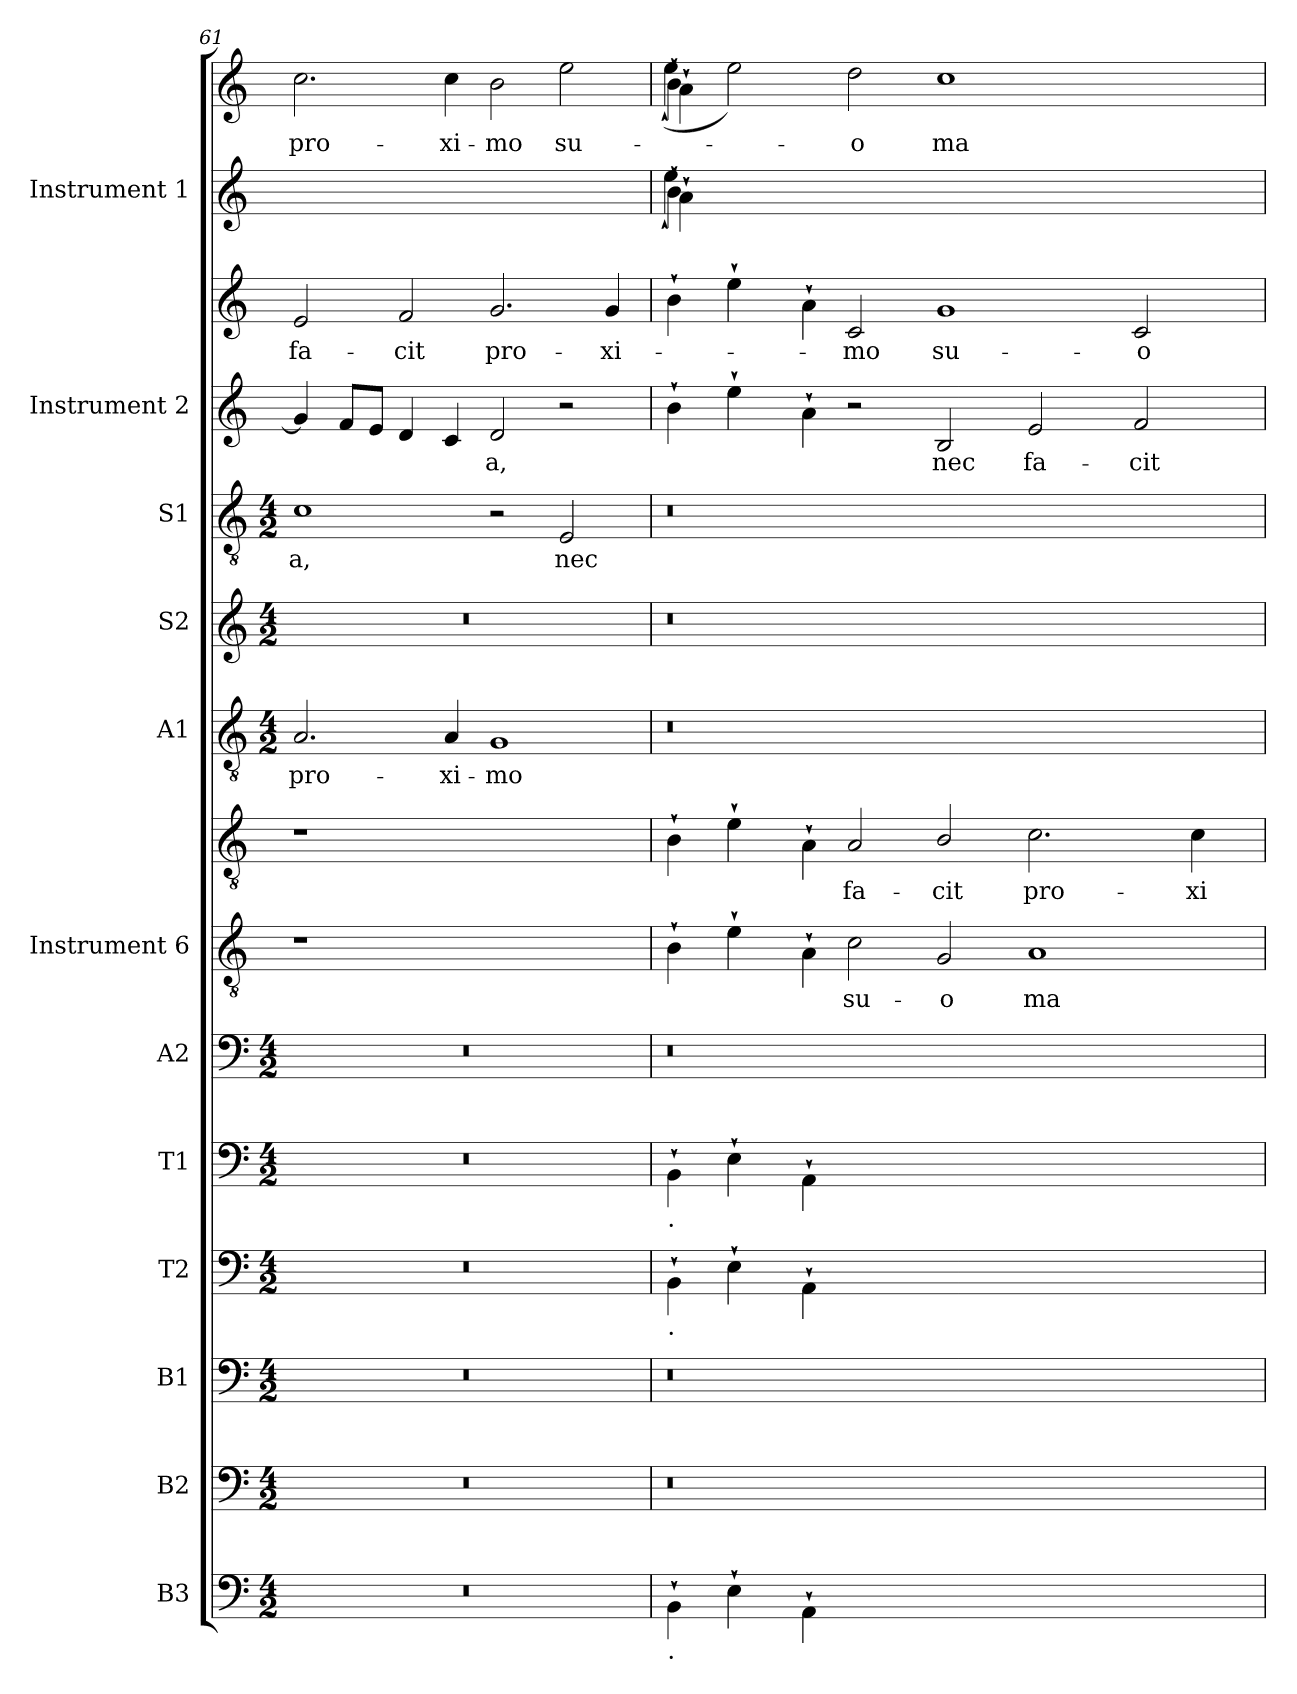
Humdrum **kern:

**kern	**kern	**kern	**kern	**kern	**kern	**kern	**text	**kern	**text	**kern	**text	**kern	**kern	**text	**kern	**text	**kern	**text	**kern	**kern	**text
*part12	*part11	*part10	*part9	*part8	*part7	*part6	*part6	*part6	*part6	*part5	*part5	*part4	*part3	*part3	*part2	*part2	*part2	*part2	*part1	*part1	*part1
*staff15	*staff14	*staff13	*staff12	*staff11	*staff10	*staff9	*staff9	*staff8	*staff8	*staff7	*staff7	*staff6	*staff5	*staff5	*staff4	*staff4	*staff3	*staff3	*staff2	*staff1	*staff1
*I"B3	*I"B2	*I"B1	*I"T2	*I"T1	*I"A2	*I"Instrument 6	*	*	*	*I"A1	*	*I"S2	*I"S1	*	*I"Instrument 2	*	*	*	*I"Instrument 1	*	*
*clefF4	*clefF4	*clefF4	*clefF4	*clefF4	*clefF4	*clefGv2	*	*clefGv2	*	*clefGv2	*	*clefG2	*clefGv2	*	*clefG2	*	*clefG2	*	*clefG2	*clefG2	*
*	*	*	*	*	*	*	*	*	*	*k[]	*	*	*	*	*	*	*	*	*	*	*
*	*	*	*	*	*	*	*	*	*	*C:	*	*	*	*	*	*	*	*	*	*	*
*M4/2	*M4/2	*M4/2	*M4/2	*M4/2	*M4/2	*	*	*	*	*M4/2	*	*M4/2	*M4/2	*	*	*	*	*	*	*	*
=61	=61	=61	=61	=61	=61	=61	=61	=61	=61	=61	=61	=61	=61	=61	=61	=61	=61	=61	=61	=61	=61
!	!	!	!	!	!	!	!	!	!	!	!LO:LY:b:cj	!	!	!LO:LY:b:rj	!	!	!	!LO:LY:b:rj	!	!	!LO:LY:b:cj
0r	0r	0r	0r	0r	0r	1r	.	1r	.	2.A/	pro-	0r	1c	-a,	4g/]	.	2e/	fa-	0ryy	2.cc\	pro-
.	.	.	.	.	.	.	.	.	.	.	.	.	.	.	8f/L	.	.	.	.	.	.
.	.	.	.	.	.	.	.	.	.	.	.	.	.	.	8e/J	.	.	.	.	.	.
!	!	!	!	!	!	!	!	!	!	!	!	!	!	!	!	!	!	!LO:LY:b:cj	!	!	!
.	.	.	.	.	.	.	.	.	.	.	.	.	.	.	4d/	.	2f/	-cit	.	.	.
!	!	!	!	!	!	!	!	!	!	!	!LO:LY:b:rj	!	!	!	!	!	!	!	!	!	!LO:LY:b:rj
.	.	.	.	.	.	.	.	.	.	4A/	-xi-	.	.	.	4c/	.	.	.	.	4cc\	-xi-
!	!	!	!	!	!	!	!	!	!	!	!LO:LY:b:cj	!	!	!	!	!LO:LY:b:cj	!	!LO:LY:b:cj	!	!	!LO:LY:b:cj
.	.	.	.	.	.	1ryy	.	1ryy	.	1G	-mo	.	2r	.	2d/	-a,	2.g/	pro-	.	2b\	-mo
!	!	!	!	!	!	!	!	!	!	!	!	!	!	!LO:LY:b:cj	!	!	!	!	!	!	!LO:LY:b:rj
.	.	.	.	.	.	.	.	.	.	.	.	.	2E/	nec	2r	.	.	.	.	2ee\	su-
!	!	!	!	!	!	!	!	!	!	!	!	!	!	!	!	!	!	!LO:LY:b:rj	!	!	!
.	.	.	.	.	.	.	.	.	.	.	.	.	.	.	.	.	4g/	-xi-	.	.	.
!!LO:PB:g=z
=62	=62	=62	=62	=62	=62	=62	=62	=62	=62	=62	=62	=62	=62	=62	=62	=62	=62	=62	=62	=62	=62
*	*	*	*	*	*	*	*	*	*	*	*	*	*	*	*	*	*	*	*^	*^	*
*	*	*	*	*	*	*	*	*	*	*	*	*	*	*	*	*	*	*	*	*^	*	*^	*
!	!	!	!	!LO:TX:b:t=.	!	!	!	!	!	!	!	!	!	!	!	!	!	!	!	!	!	!	!	!	!
!	!	!	!LO:TX:b:t=.	!	!	!	!	!	!	!	!	!	!	!	!	!	!	!	!	!	!	!	!	!	!
!LO:TX:b:t=.	!	!	!	!	!	!	!	!	!	!	!	!	!	!	!	!	!	!	!	!	!	!	!	!	!
*	*	*	*	*	*	*	*	*	*	*	*	*	*	*	*^	*	*	*	*	*	*^	*	*	*	*
4BB`<\	0r	0r	4BB`<\	4BB`<\	0r	4B`<\	.	4B`<\	.	0r	.	0r	0r	.	4b`<\	4ryy	.	4b`<\	.	4b`<\	4ee`<\	4a`<\	16..ryy	4b`<\	(<4ee`<\	4a`<\	.
.	.	.	.	.	.	.	.	.	.	.	.	.	.	.	.	.	.	.	.	.	.	.	1ryy	.	.	.	.
4E`<\	.	.	4E`<\	4E`<\	.	4e`<\	.	4e`<\	.	.	.	.	.	.	4ee`<\	8ryy	.	4ee`<\	.	0ryy	0ryy	0ryy	.	2ee\)	2ryy	2ryy	.
.	.	.	.	.	.	.	.	.	.	.	.	.	.	.	.	16ryy	.	.	.	.	.	.	.	.	.	.	.
.	.	.	.	.	.	.	.	.	.	.	.	.	.	.	.	64ryy	.	.	.	.	.	.	.	.	.	.	.
.	.	.	.	.	.	.	.	.	.	.	.	.	.	.	.	1ryy	.	.	.	.	.	.	.	.	.	.	.
4AA`<\	.	.	4AA`<\	4AA`<\	.	4A`<\	.	4A`<\	.	.	.	.	.	.	4a`<\	.	.	4a`<\	.	.	.	.	.	.	.	.	.
!	!	!	!	!	!	!	!LO:LY:b:rj	!	!LO:LY:b:rj	!	!	!	!	!	!	!	!	!	!LO:LY:b:cj	!	!	!	!	!	!	!	!LO:LY:b:rj
0ryy	.	.	0ryy	0ryy	.	2c\	su-	2A/	-fa-	.	.	.	.	.	2r	.	.	2c/	mo	.	.	.	.	2dd\	0ryy	0ryy	-o
.	.	.	.	.	.	.	.	.	.	.	.	.	.	.	.	.	.	.	.	.	.	.	1ryy	.	.	.	.
!	!	!	!	!	!	!	!LO:LY:b:rj	!	!LO:LY:b:cj	!	!	!	!	!	!	!	!LO:LY:b:cj	!	!LO:LY:b:rj	!	!	!	!	!	!	!	!LO:LY:b:rj
.	.	.	.	.	.	2G/	-o	2B/	-cit	.	.	.	.	.	2B/	.	nec	1g	su-	.	.	.	.	1cc	.	.	ma-
.	.	.	.	.	.	.	.	.	.	.	.	.	.	.	.	1ryy	.	.	.	.	.	.	.	.	.	.	.
!	!	!	!	!	!	!	!LO:LY:b:rj	!	!LO:LY:b:cj	!	!	!	!	!	!	!	!LO:LY:b:rj	!	!	!	!	!	!	!	!	!	!
.	.	.	.	.	.	1A	ma-	2.c\	pro-	.	.	.	.	.	2e/	.	fa-	.	.	.	.	.	.	.	.	.	.
.	2.ryy	2.ryy	.	.	2.ryy	.	.	.	.	2.ryy	.	2.ryy	2.ryy	.	.	.	.	.	.	.	.	.	.	.	.	.	.
.	.	.	.	.	.	.	.	.	.	.	.	.	.	.	.	.	.	.	.	.	.	.	2ryy	.	.	.	.
!	!	!	!	!	!	!	!	!	!	!	!	!	!	!	!	!	!LO:LY:b:cj	!	!LO:LY:b:rj	!	!	!	!	!	!	!	!
.	.	.	.	.	.	.	.	.	.	.	.	.	.	.	2f/	.	-cit	2c/	-o	2ryy	2ryy	2ryy	.	2ryy	.	.	.
.	.	.	.	.	.	.	.	.	.	.	.	.	.	.	.	4ryy	.	.	.	.	.	.	.	.	.	.	.
!	!	!	!	!	!	!	!	!	!LO:LY:b:rj	!	!	!	!	!	!	!	!	!	!	!	!	!	!	!	!	!	!
.	.	.	.	.	.	.	.	4c\	-xi-	.	.	.	.	.	.	.	.	.	.	.	.	.	.	.	.	.	.
.	.	.	.	.	.	.	.	.	.	.	.	.	.	.	.	.	.	.	.	.	.	.	8ryy	.	.	.	.
.	.	.	.	.	.	.	.	.	.	.	.	.	.	.	.	32.ryy	.	.	.	.	.	.	.	.	.	.	.
.	.	.	.	.	.	.	.	.	.	.	.	.	.	.	.	.	.	.	.	.	.	.	64ryy	.	.	.	.
*	*	*	*	*	*	*	*	*	*	*	*	*	*	*	*	*	*	*	*	*v	*v	*v	*v	*	*	*	*
*	*	*	*	*	*	*	*	*	*	*	*	*	*	*	*v	*v	*	*	*	*	*v	*v	*v	*
=	=	=	=	=	=	=	=	=	=	=	=	=	=	=	=	=	=	=	=	=	=
*-	*-	*-	*-	*-	*-	*-	*-	*-	*-	*-	*-	*-	*-	*-	*-	*-	*-	*-	*-	*-	*-
